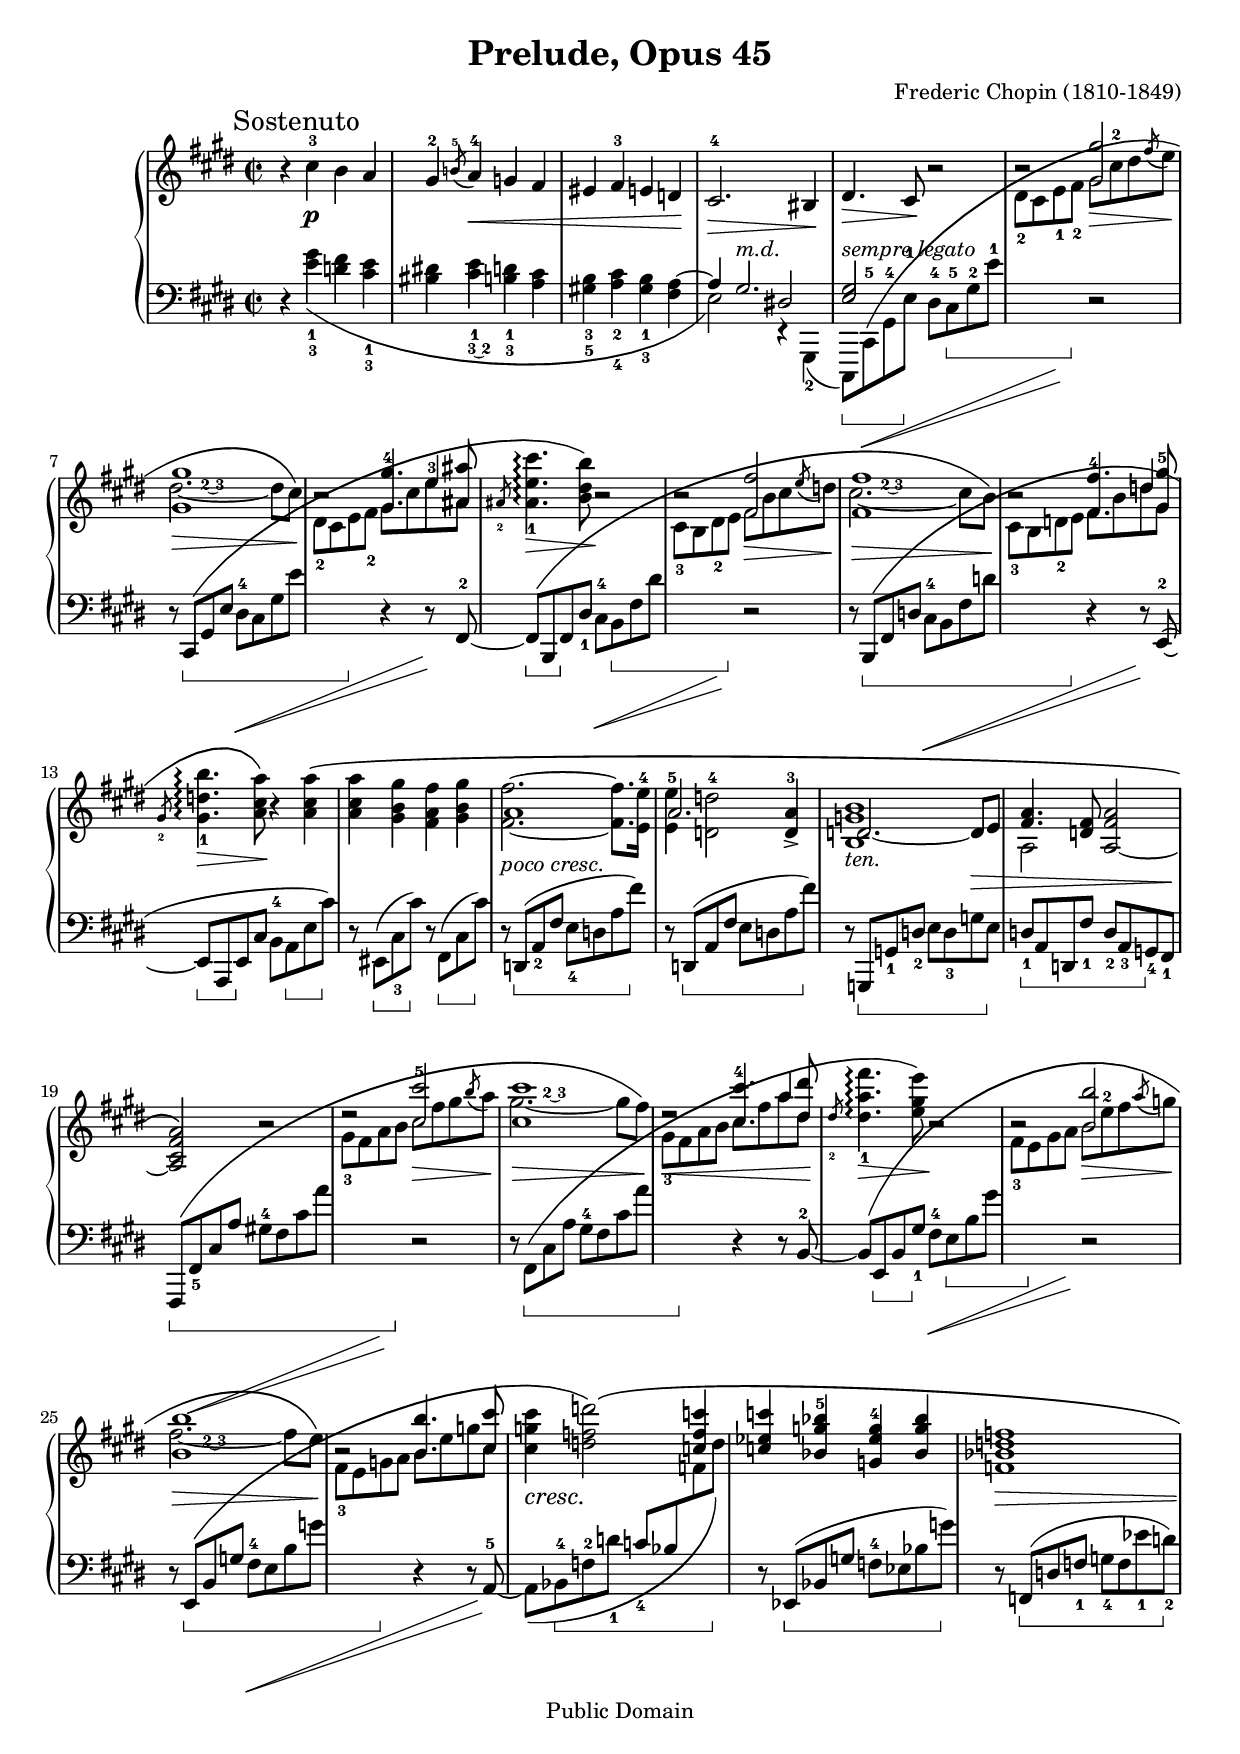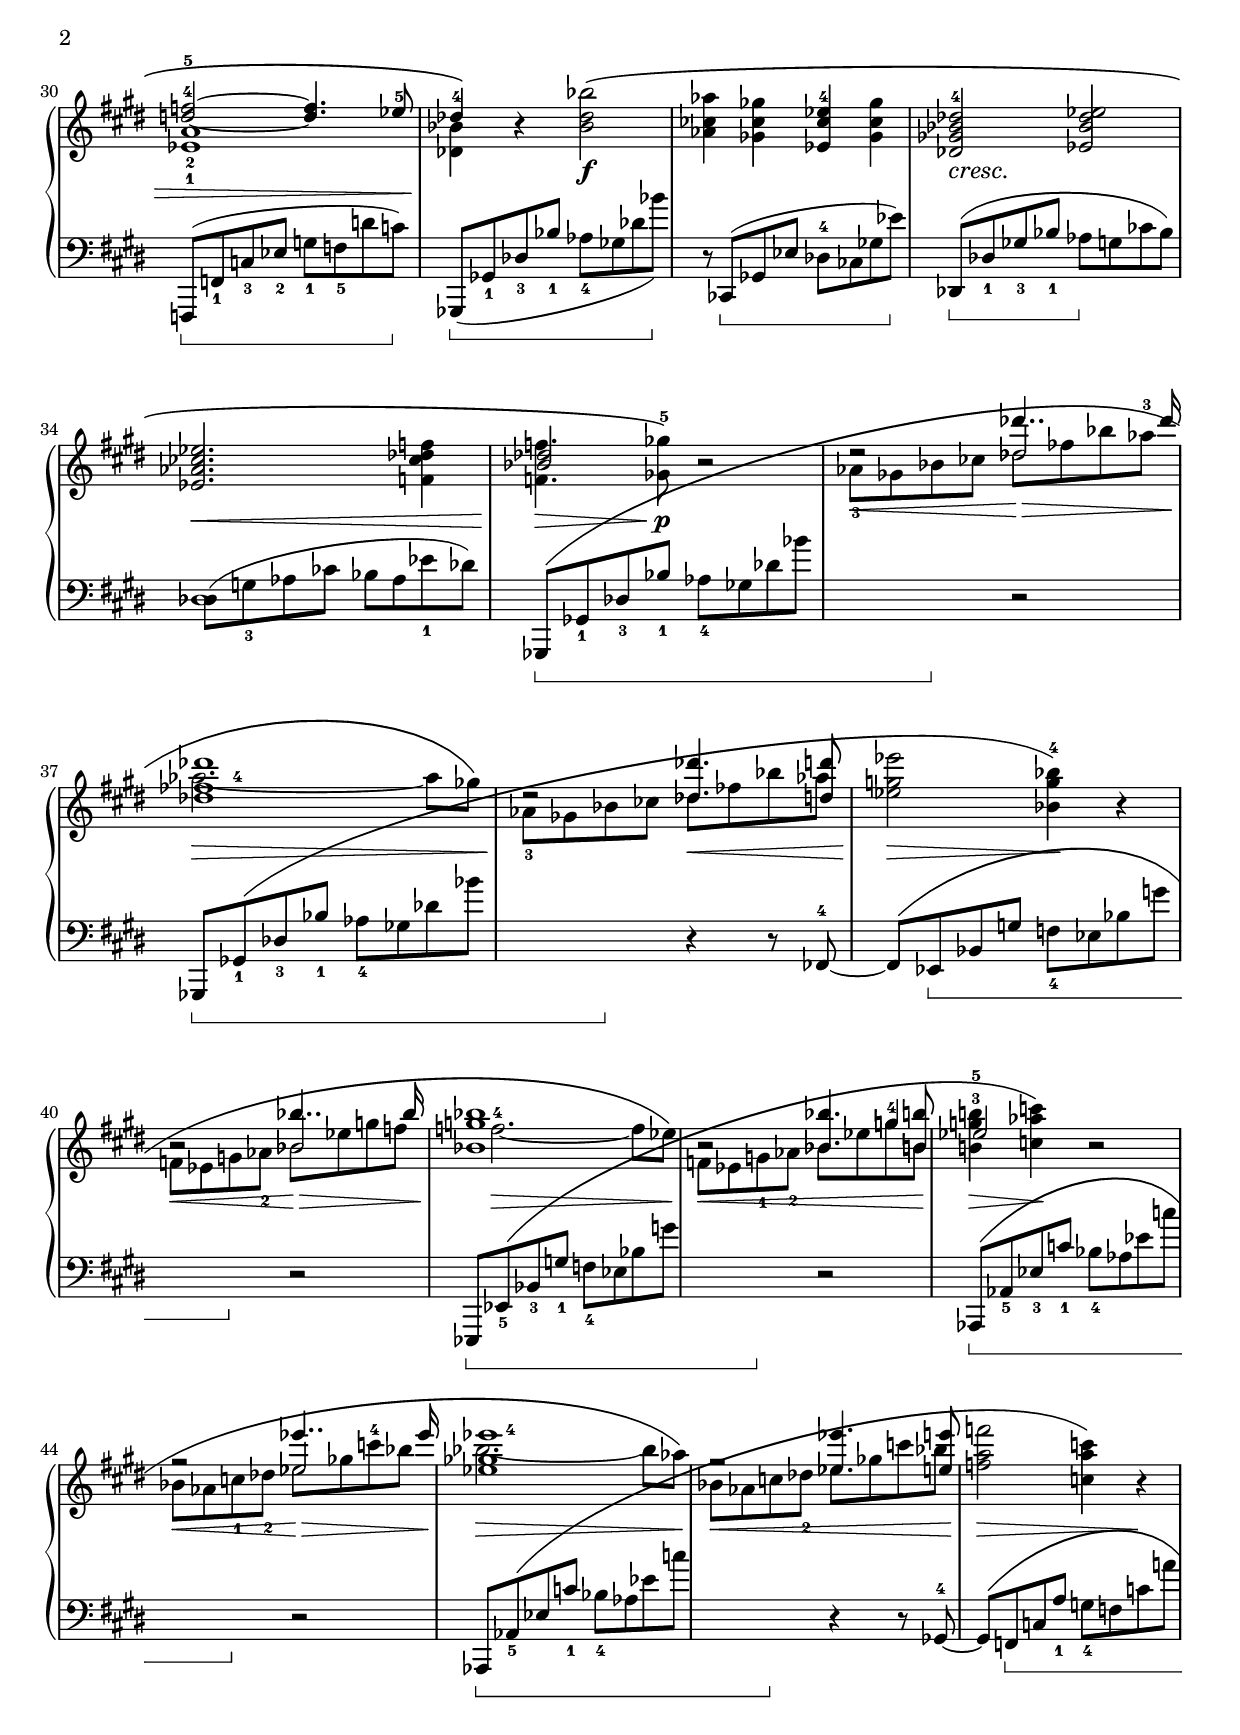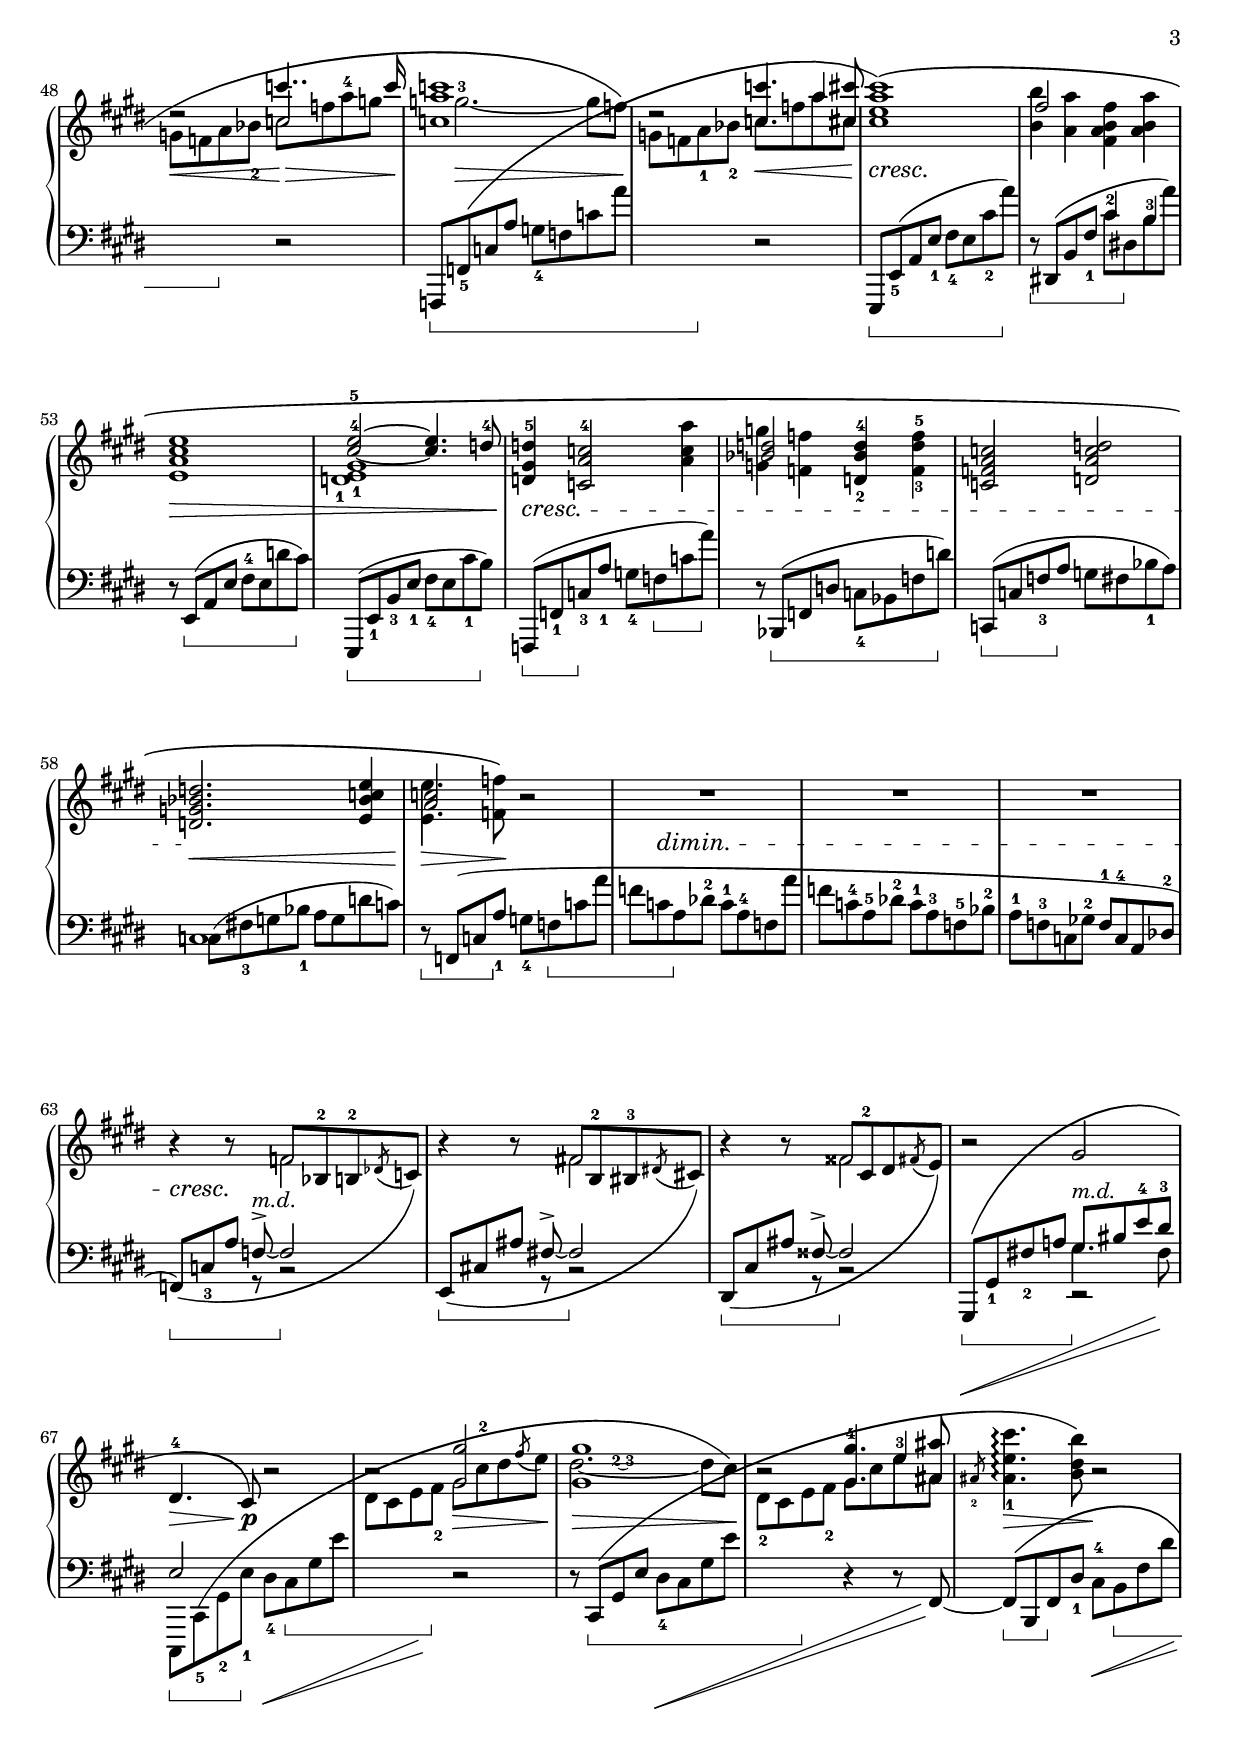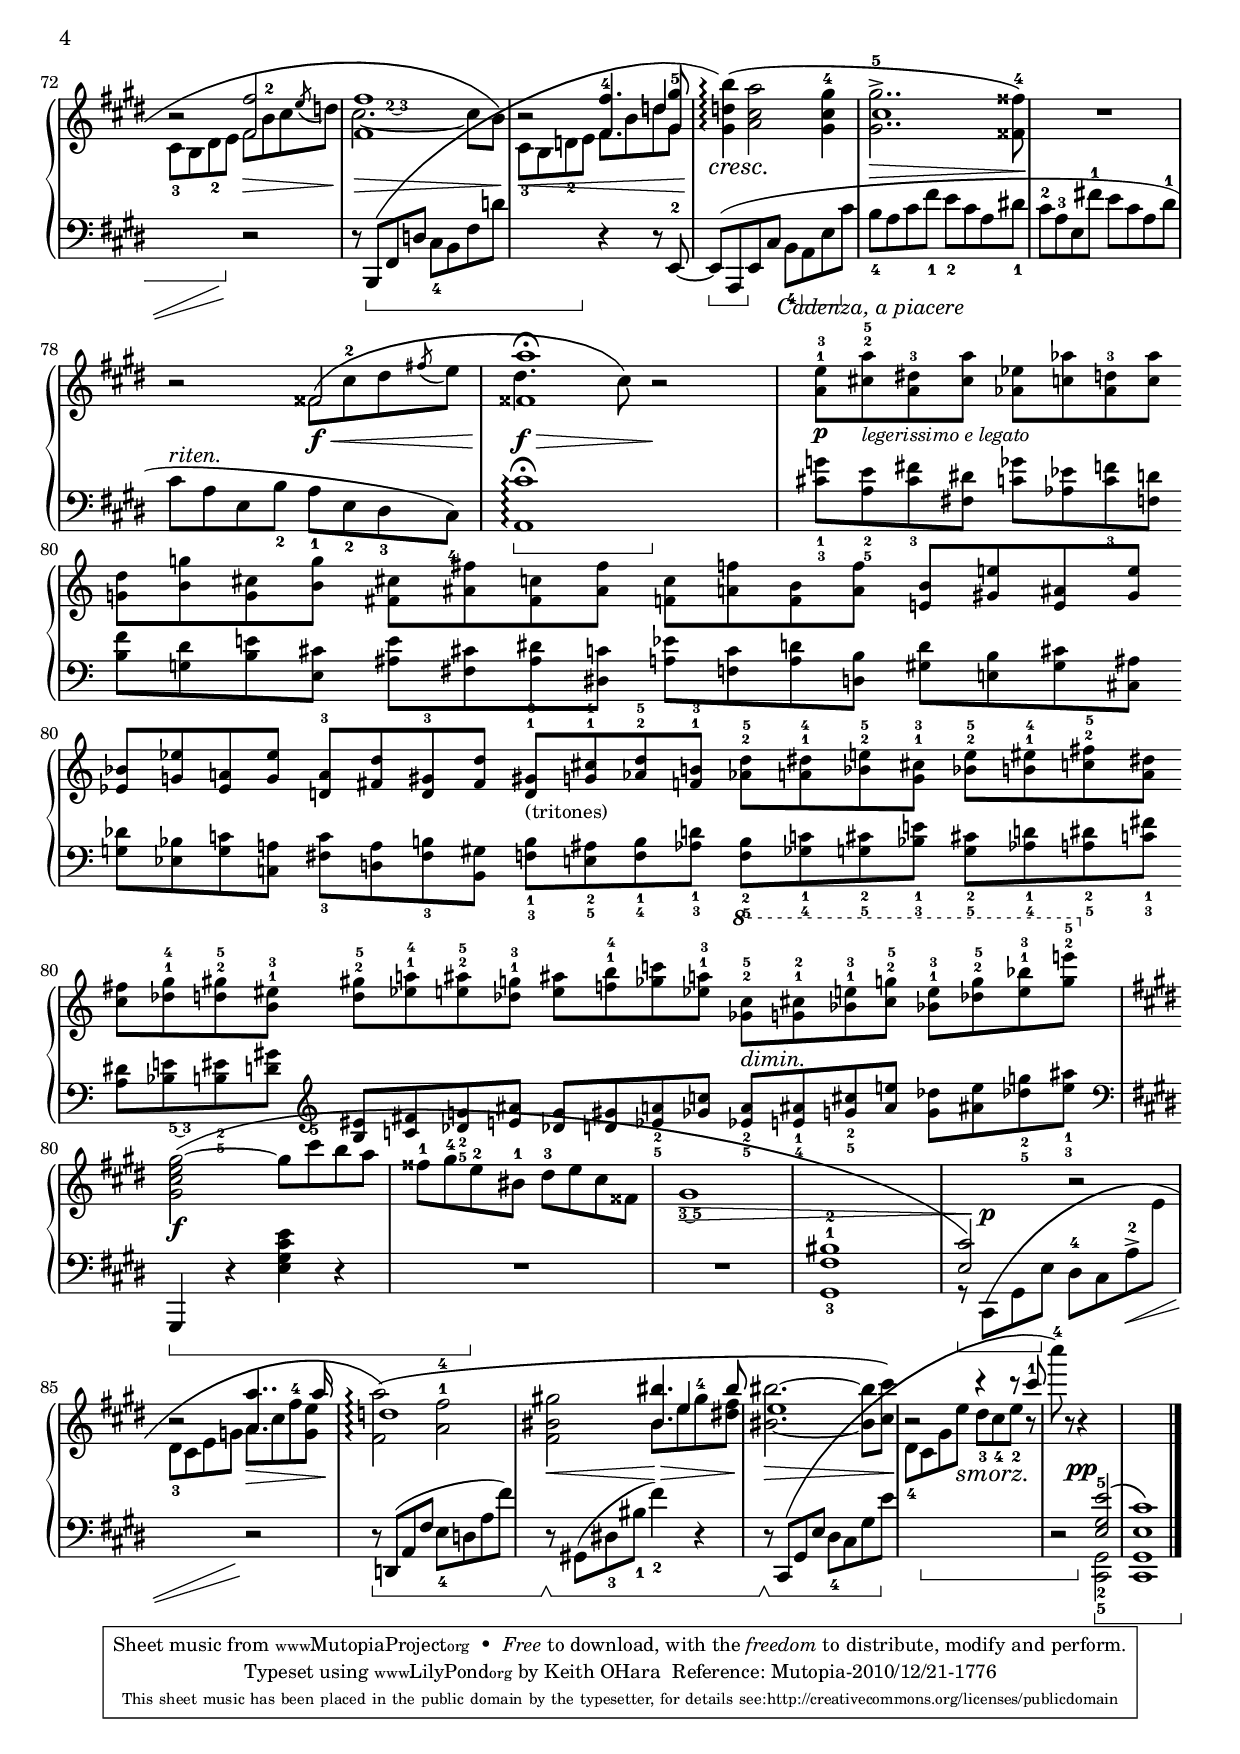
\version "2.12.3"

\header {
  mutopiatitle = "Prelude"
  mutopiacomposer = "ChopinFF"
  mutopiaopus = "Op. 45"
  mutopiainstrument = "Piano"
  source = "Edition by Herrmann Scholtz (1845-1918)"
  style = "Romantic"
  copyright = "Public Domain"
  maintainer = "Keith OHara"
  title = "Prelude, Opus 45"
  composer = "Frederic Chopin (1810-1849)"
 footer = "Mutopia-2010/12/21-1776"
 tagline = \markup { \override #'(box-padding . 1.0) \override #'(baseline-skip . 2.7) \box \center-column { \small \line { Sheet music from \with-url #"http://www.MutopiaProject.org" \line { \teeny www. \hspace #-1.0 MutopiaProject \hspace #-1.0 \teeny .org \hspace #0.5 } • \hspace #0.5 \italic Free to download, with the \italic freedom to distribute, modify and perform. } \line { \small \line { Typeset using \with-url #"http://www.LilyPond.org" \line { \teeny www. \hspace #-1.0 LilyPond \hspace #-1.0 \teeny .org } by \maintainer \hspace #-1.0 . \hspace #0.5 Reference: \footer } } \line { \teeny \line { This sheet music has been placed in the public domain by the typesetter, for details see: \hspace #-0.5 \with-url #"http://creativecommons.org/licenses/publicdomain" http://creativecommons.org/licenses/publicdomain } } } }
}

\paper {
  %{ comment out for mutopiaproject %}
    % #(set-paper-size "letter") 
    % bottom-margin = 13
    % annotate-spacing = ##t
    % ragged-right = ##t
  %{ %}
  page-count = 4
  #(layout-set-staff-size 19)
  between-system-space = 5
  between-system-padding = 0
  ragged-bottom = ##f
  ragged-last-bottom = ##f
}
\pointAndClickOff

% Definitios to override page-breaking 
myExplicitBreak = {
  \break
}
myExplicitPageBreak = {
  \pageBreak
}

%%% Definitions for brevity
% Change staff
cu = { \change Staff = "upper" }
cl = { \change Staff = "lower" }
% simpler sustain commands
ss =  \sustainOn
us =  \sustainOff
% suspend collision-resolution so that notes line up
lu = {\once \override NoteColumn #'ignore-collision = ##t }
% grace note with slashed stem but no slur following
sl = \once\override Stem #'stroke-style = #"grace"
% supress the dashed leader after "cresc"
dd = \once\override DynamicTextSpanner #'dash-period = #-1.0
% fingering slides
fingerChangeA = \markup\finger\tied-lyric#"3~2"
fingerChangeB = \markup\finger\tied-lyric#"2~3"
fingerChangeC = \markup\finger\tied-lyric#"3~5"
fingerChangeD = \markup\finger\tied-lyric#"5~3"
% temporarily let markup collide with or come inside slurs
inside = {
  \once \override TextScript #'outside-staff-priority = ##f
  \once \override TextScript #'staff-padding = #'()
}

%%% Note entry
\include "english.ly"
\parallelMusic #'(rhPrimaryA rhGreenA lhRedA lhBlueA pedalA) {
  r4 cs^3\p b a |
  s1 |
  r4 <e_3 gs_1>4_\( <d fs> <cs_3 e_1> |
  s1 |
  s1 |\noPageBreak

  gs4^2 \acciaccatura b8^5 a4^4\< g fs |
  s1 |
  \override TextScript #'avoid-slur = #'inside
  <bs ds>4 \inside <cs e_1>_\fingerChangeA <b_3 d_1> <a cs> |
  s1 |
  s1 |\noPageBreak

  es4 fs^3 e d\! |
  s1 |
  <gs!_5 b_3>4 <a_4 cs_2> <gs_3 b_1> s |
  s2 s4  <fs a>4^~ |
  s1 |\noPageBreak

  cs2.\>^4 bs4\! |
  \cl\stemUp s2 ds! |
  e2\) r4 \stemDown gs,,4_2_( |
  \stemUp a gs2.^\markup{\italic "m.d."} |
  s1 |\noPageBreak

  \barNumberCheck #5
  % Problem: dynamics and/or pedal sometimes collide with beams
  %  when a voice changes staff at the end of an auto-beamed group.
  % Workaround: mark beams explicitly where this problem occurs
  ds4.\> cs8\! r2 |
  <e gs>2 s2 |
  cs,8) cs'-5\( gs'-4 e'-1 ds-4[ cs-5 gs'-2 e'-1] |
  s1^\markup{\italic "sempre legato"} |
  s8\ss s\< s r\us s s\ss s s |\allowPageTurn

  \stemUp r2 <gs' gs'>2\> |
  s1 |
  \cu ds8_2 cs e_1 fs_2 gs8 cs^2 ds \acciaccatura fs e |
  s2 r2 |
  s8 s s r\us\! s s s s |\noPageBreak

  <gs gs'>1\> |
  \cu s4 \inside s4^\fingerChangeB s2 |
  \tieDown ds2.~ds8 cs\) |
  \stemNeutral r8 cs,,\( gs' e' ds-4[ cs gs' e'] |
  s8 s\ss s s s\< s s s |\noPageBreak

  r2\! <gs gs'^4>4. <as as'>8 |
  s2. <e''-3>4 |
  \cl\stemNeutral s8 s s s r4 r8 fs,,,8-2~ |
  \cu\stemDown ds8_2 cs e fs_2 gs8 cs e as, |
  s8 s r\us s s s s\! s |\noPageBreak

  \barNumberCheck #9
  s2\> r2\! |
  s1 |
  fs8\( b, fs' ds'_1 cs-4[ b fs' ds'] |
  \sl\grace as8_2 <as_1 e' cs'>4.\arpeggio <b ds b'>8\) s2 |
  s8\ss s r\us s s\< s\ss s s |\allowPageTurn

  r2 <fs fs'>2 \> |
  s1 |
  \cu\stemDown cs8_3 b ds_2 e fs8 b cs \acciaccatura e d |
  \cl\stemNeutral s2 r2 |
  s8 s s r\us\! s s s s |\noPageBreak

  <fs fs'>1\> |
  s4 \inside s4^\fingerChangeB s2 |
  cs2.~cs8 b\) |
  r8 b,,,8\( fs' d' cs-4[ b fs' d'] |
  s8 s\ss s s s\< s s s |\noPageBreak

  r2\! <fs fs'^4>4. <gs gs'^5>8 |
  s2 s4 d4 |
  \cl\stemNeutral s8 s s s r4 r8 e,,,-2~( |
  \cu\stemDown cs8_3 b d_2 e fs8 b d gs, |
  s8 s s r\us s s s\! s |\noPageBreak

  \barNumberCheck #13
  s4.\> s8\! r4 \stemDown<a cs a'>\( |
  s1 |
  e8 a, e' cs' b-4 a e' cs') |
  \sl\grace gs8_2 \stemNeutral <gs_1 d' b'>4.\arpeggio <a cs a'>8\) s2 |
  s8\ss s r\us s s s\ss s r\us |\noPageBreak

  <a cs a'>4 <gs b gs'> <fs a fs'> <gs b gs'> |
  s1 |
  \stemDown r8 es,,( cs'_3 cs') r fs,,( cs' cs') |
  s1 |
  s8 s\ss s r\us s s\ss s r\us |\noPageBreak

  <fs fs'>2.~<fs fs'>8. <e e'^4>16 |
  a1 |
  \stemNeutral r8^\markup{\italic "poco cresc."} d,,( a'_2 fs' e_4 d a' fs') |
  s1 |
  s8 s\ss s s s s s r\us |\noPageBreak

  <e e'-5>4 <d d'-4>2 \stemUp <d a'^3>4-> |
  a2. s4 |
  r8 d,,( a' fs' e d a' fs') |
  s1 |
  s8 s\ss s s s s s r\us |\noPageBreak

  \barNumberCheck #17
  \once\override NoteColumn #'force-hshift = #0.5
  d2.~d8\>e |
  \stemDown <b, g' b>1-\markup{\italic "ten."} |
  r8 g,,,8 g'_1 d'_2 e d_3 g e |
  s1 |
  s8 s\ss s s s s s r\us |\noPageBreak

  <fs a>4. <d fs>8 <a~ fs' a>2 |
  a2 s4 s8 s8|
  d8_1 a d, fs'_1 d_2 a_3 g_4 fs_1 |
  s1|
  s8\ss s s s s s r\us s |\noPageBreak

  <a cs fs a>2\!\) r2 |
  s1 |
  fs,8\( fs'_5 cs' a' gs!-4 fs cs' a' |
  s1 |
  s8\ss s\< s s s s s s |\allowPageTurn

  r2 <cs' cs'-5>2\> |
  s1 |
  \cu\stemDown gs8_3 fs a b cs8 fs gs \acciaccatura b a |
  \cl\stemNeutral s8 s s s r2 |
  s8 s s r\us\! s s s s |\allowPageTurn

  \barNumberCheck #21
  <cs cs'>1\> |
  s4 s4^\fingerChangeB s2 |
  gs2.~gs8 fs\) |
  r8 \stemDown fs,,8\( cs' a' gs-4 fs cs' a' |
  s8 s\ss s s s s s s |\noPageBreak

  r2\< <cs cs'-4>4. <ds ds'>8\! |
  s2 s4 \stemUp a''4 |
  \cl\stemNeutral s2 r4 r8 b,,,-2~ |
  \cu\stemDown gs8_3 fs a b cs fs a ds, |
  s8 r\us s s s s s s |\noPageBreak

  s2\> r2\! |
  s1 |
  b8\( e, b' gs'_1 fs-4 e b' gs' |
  \sl\grace ds8_2 \stemNeutral <ds_1 a' fs'>4.\arpeggio <e gs e'>8\)  s2 |
  s8 s\ss s r\us s\< s\ss s s |\allowPageTurn

  r2 <b b'>\> |
  s1 |
  \cu\stemDown fs8_3 e gs a b e-2 fs \acciaccatura a g |
  \cl\stemNeutral s8 s s s r2 |
  s8 r\us s s\! s s s s |\noPageBreak

  \barNumberCheck #25
  <b b'>1\> |
  s4 \inside s4^\fingerChangeB s2 |
  fs2.~fs8 e\) |
  r8 e,,,\( b' g' fs-4[ e b' g'] |
  s8 s\ss s s s\< s s s |\noPageBreak

  r2\! <b b'>4. <cs cs'>8|
  s1|
  s2 \cl\stemNeutral r4 r8 a,,,-5~|
  \cu\stemDown fs8_3 e g a b e g cs,|
  s8 s r\us s s s s s\! |\noPageBreak

  s4 \hideNotes d'2^\( \unHideNotes <c, f c'>4 |
  \crescTextCresc\dd\endSpanners s4\< s4 s2 |
  a8[_\( bf-4 f'-2 d'_1] c_4 bf \cu\stemDown f' d'\) |
  \stemNeutral <cs g' cs>4 <d f d'>2\) s4 \cl |
  s8 s\ss s s s s s r\us |\noPageBreak

  <c ef c'>4 <bf g' bf-5> <g ef' g-4> <bf g' bf> |
  s1|
  \cl\stemNeutral r8 ef,,,( bf' g' f-4 ef bf' g') |
  s1|
  s8 s\ss s s s s s r\us |\noPageBreak

  \barNumberCheck #29
  <f bf d f>1\> |
  s1|
  r8 f,,( d' f_1 g_4 f ef'_1 d_2) |
  s1 |
  s8 s\ss s s s s s r\us |\allowPageTurn\myExplicitPageBreak

  <d'^4 f-5>2~<d f>4. ef8-5 |
  \stemDown <ef,_1 a_2>1 |
  f,,,8( f'_1 c'_3 ef_2 g_1 f_5 d' c) |
  s1 |
  s8\ss s s s s s s r\us |\noPageBreak

  df4-4\)\! r4 \stemNeutral <bf df bf'>2\f\(|
  <df bf'>4 s4 s2 |
  gf,,8_( gf'_1 df'_3 bf'_1 af_4 gf df' bf') |
  s1|
  s8\ss s s s s s s r\us |\noPageBreak

  <af cf af'>4 <gf cf gf'> <ef cf' ef-4> <gf cf gf'> |
  s1 |
  r8 cf,,,( gf' ef' df-4 cf gf' ef') |
  s1 |
  s8 s\ss s s s s s r\us |\noPageBreak

  \barNumberCheck #33
  <df gf bf df-4>2 <ef bf' df ef> |
  \dd s2\< s2\! |
  df,,8( df'_1 gf_3 bf_1 af g cf bf) |
  s1 |
  s8\ss s s s r\us s s s |\noPageBreak

  <ef af cf ef>2.\< <f cf' df f>4 |
  s1 |
  df,8( g_3 af cf bf af ef'_1 df) |
  \shiftOnn df,,1 |
  s1 |\noPageBreak

  \stemDown <f f'>4.\> <gf gf'-5>8\p \) r2|
  \stemUp <bf' df>2 s2 |
  gf,,,8\( gf'_1 df'_3 bf'_1 af_4 gf df' bf' |
  s1 |
  s8\ss s s s s s s s |\allowPageTurn

  \stemUp r2 df' |
  s2 \lu df'4.. df16 |
  \cu\stemDown af8_3\< gf bf cf df\> ff bf af^3 |
  \cl\stemNeutral s2 r2 |
  s8 s r\us s s2 |\noPageBreak

  \barNumberCheck #37
  <df ff df'>1 |
  s8 s^\markup\finger"4" s4 s2 |
  af2.\>~af8 gf\) |
  gf,,8 gf'_1\( df'_3 bf'_1 af_4 gf df' bf' |
  s1\ss | \noBreak

  r2 <df df'>4. <d d'>8 |
  s1|
  s2\! \cl\stemNeutral r4 r8 ff,,,8-4~ |
  \cu\stemDown af8_3 gf bf cf df\< ff bf af |
  s8 s r\us s s2 |\noPageBreak

  s1 |
  s1 |
  ff8\( ef bf' g' f_4 ef bf' g' |
  \stemNeutral <ef g ef'>2\> <bf g' bf-4>4\)\! r4 |
  s8 s\ss s s s2 |\allowPageTurn

  r2 bf |
  s2 \lu bf4.. bf16\! |
  \cu\stemDown f8\< ef g af_2 bf\> ef g f |
  \cl\stemNeutral s2 r2 |
  s8 s r\us s s2 |\noPageBreak

  \barNumberCheck #41
  <bf g' bf>1 |
  s1 |
  f2.^4\>~f8 ef\) |
  ef,,,,8 ef'_5\( bf'_3 g'_1 f_4 ef bf' g' |
  s1\ss |\noPageBreak

  r2 <bf bf'>4. <b b'>8 |
  s2 s4 g^4 |
  s2\! \cl\stemNeutral r2 |
  \cu\stemDown f8\< ef g_1 af_2 bf ef g b, |
  s8 s r\us s s2 |\noPageBreak

  ef2 r2 |
  s1 |
  af,,,,8\( af'_5 ef'_3 c'_1 bf_4 af ef' c' |
  \stemNeutral <b! g'^3 b!^5>4\> <c af' c>4\)\! s2 |
  s8\ss s s s s2 |\allowPageTurn

  r2 ef |
  s2 \lu ef'4.. ef16\! |
  \cu\stemDown bf8\< af c_1 df_2 ef\> gf c^4 bf |
  \cl\stemNeutral s2 r2 |
  s8 s r\us s s2 |\noPageBreak

  \barNumberCheck #45
  <ef gf ef'>1 |
  s8 s^\markup\finger"4" s4 s2 |
  bf2.\>~bf8 af\) |
  af,,,8 af'\(_5 ef' c'_1 bf_4 af ef' c' |
  s1\ss |\noPageBreak

  r2 <ef ef'>4. <e e'>8 |
  s1|
  s2\! \cl\stemNeutral r4 r8 gf,,,8-4~ |
  \cu\stemDown bf8\< af c df_2 ef gf c bf |
  s8 s r\us s s2 |\noPageBreak

  s1 |
  s1 |
  gf8\( f c' a'_1 g_4 f c' a' |
  \stemNeutral <f a f'>2\> <c a' c>4\) r4\! |
  s8 s\ss s s s2 |\allowPageTurn\myExplicitPageBreak

  r2 c |
  s2 \lu c4.. c16\! |
  \cu\stemDown g8\< f a <bf_2> c\> f a^4 g |
  \cl\stemNeutral s2 r2 |
  s8 s r\us s s2 |\noPageBreak

  \barNumberCheck #49
  <c a' c>1 |
  s1 |
  g2.^3\>~g8 f\) |
  f,,,,8 f'_5\( c' a' g_4 f c' a' |
  s1\ss |\noPageBreak

  r2 <c c'>4.\< <cs cs'>8 |
  s2 s4 a |
  s2\! \cl\stemNeutral r2 |
  \cu\stemDown g8\! f a_1 bf_2 c f a cs, |
  s8 s r\us s s2 |\noPageBreak

  \hideNotes\lu cs'1\!^\( \unHideNotes |
  \crescTextCresc\dd\endSpanners s8\< s s4 s2 |
  e,,,,8[ e'_5( a e'_1] fs_4 e cs'_2 a') |
  <cs e a cs>1\)|
  s8\ss s s s s s s r\us |\allowPageTurn

  \stemNeutral <b, b'>4 <a a'> <fs a b fs'> <a b a'> |
  \stemUp fs2 s2|
  r8 ds,,,!( b' fs'_1 cs'-2 ds,! b'-3 a') |
  \cl \stemUp s2 cs,4 b |
  s8\ss s s s s r\us s s |\noPageBreak

  \barNumberCheck #53
  <e a cs e>1 \> |
  s1|
  r8 e,,( a e' fs-4 e d' cs) |
  s1|
  s8 s\ss s s s s s r\us |\allowPageTurn

  \stemUp <cs'^4 e^5>2~<cs e>4. d8-4 \stemNeutral |
  \cu\stemDown <d,_1 e_1 gs>1 |
  e,,,8( e'_1 b'_3 e_1 fs_4 e cs'_1 b) |
  s1 |
  s8\ss s s s s s s r\us |\noPageBreak

  <d, gs d'-5>4\! <c a' c-4>2 <a' c a'>4 |
  s4\< s4 s2 |
  f,,8( f'_1 c'_3 a'_1 g_4 f c' a') |
  s1 |
  s8\ss s r\us s s s\ss s r\us |\noPageBreak

  <g g'>4 <f f'> <d bf'-2 d-4> <f d'-3 f-5> |
  \stemUp <bf' d>2 s2 |
  r8 bf,,,( f' d' c_4 bf f' d') |
  s1 |
  s8 s\ss s s s s s r\us |\noPageBreak

  \barNumberCheck #57
  <c f a c>2 <d a' c d> |
  s1 |
  c,,8( c' f_3 a g fs bf_1 a) |
  s1 |
  s8\ss s s r\us s s s s |\noPageBreak

  <d g bf d>2.\< <e bf' c e>4 |
  s1 \! |
  c,8( fs!_3 g bf_1 a g d' c) |
  \stemUp c,1 |
  s1 |\noPageBreak

  \stemDown <e e'>4.\> <f f'>8\!\) r2|
  <a c>2 s2 |
  r8 f,,( c' a'_1 g_4 f c' a' |
  s1 |
  s8\ss s s r\us s s\ss s s |\allowPageTurn

  R1 |
  \set decrescendoText = \markup{\italic "dimin."}
  \set decrescendoSpanner = #'text
  s8 s\> s4 s2 |
  f8 c a df-2 c-1 a-4 f a' |
  s1 |
  s8 s r\us s s s s s |\allowPageTurn

  \barNumberCheck #61
  R1 |
  s1 |
  f8 c-4 a-5 df-2 c-1 a-3 f-5 bf-2 |
  s1 |
  s1 |\allowPageTurn

  R1 |
  s1 |
  a8-1 f-3 c gf'-2 f-1 c-4 a df-2 |
  s1 |
  s1 |\allowPageTurn

  \stemDown r4 r8 s8 f2 |
  \dd\endSpanners s4\< s8 \cl f,8^>^\markup\italic"m.d."~f2 |
  \hideNotes\stemDown f,8\!) \unHideNotes s4 r8 r2|
  \cl\stemNeutral f,8\( c'_3 a' s \cu f'[ bf,-2 b-2 \acciaccatura df c\)] |
  s2\ss s2\us |\noPageBreak

  r4 r8 s8 fs2 |
  s4 s8 fs8^>~fs2 |
  s8 s s r8 r2 |
  \cl e,,8\( cs' as' s \cu fs'[ b,-2 bs-3 \acciaccatura ds cs\)] |
  s2\ss s2\us |\noPageBreak

  r4 r8 s8 fss2 |
  s4 s8 fss8^>~fss2 |
  s8 s s r8 r2 |
  \cl ds,,8\( cs' as' s \cu fss'[ cs-2 ds \acciaccatura fs e\)] |
  s2\ss s2\us |\noPageBreak

  r2 \stemUp\cl gs,8[^\markup\italic"m.d." bs e^4 ds^3] \cu |
  s2 \stemDown gs4. fs8 |
  s2 \stemDown r2 |
  \cl\stemNeutral gs,,,8[^\( gs'_1 fs'_2 a] \cu gs'2 |
  s8\ss\< s s s s\us s s s |\noPageBreak

  \barNumberCheck #67
  \stemNeutral s4.\> s8\p r2 |
  \stemUp e2 s2 \cu |
  \stemDown cs,8 cs'_5\( gs'_2 e'_1 ds_4[ cs gs' e'] |
  \stemNeutral ds4.-4 cs8\) s2 \cl |
  s8\ss\! s s r\us s\< s\ss s s |\allowPageTurn

  \stemUp r2 <gs gs'>2\> |
  s1 |
  \cu ds8 cs e fs_2 gs8 cs^2 ds \acciaccatura fs e |
  s2 r2 |
  s8 s s r\us\! s s s s |\noPageBreak

  <gs gs'>1\> |
  s4 \inside s4^\fingerChangeB s2 |
  \tieDown ds2.~ds8 cs\) |
  r8 cs,,\( gs' e' ds_4[ cs gs' e'] |
  s8 s\ss s s s\< s s s |\noPageBreak

  r2\! <gs gs'-4>4. <as as'>8 |
  s2. e''4 |
  \cl\stemNeutral s8 s s s r4 r8 fs,,,8~ |
  \cu\stemDown ds8_2 cs e fs_2 gs8 cs e^3 as, |
  s8 s r\us s s s s s\! |\noPageBreak

  \barNumberCheck #71
  s2\> r2\! |
  s1 |
  fs8\( b, fs' ds'_1 cs-4[ b fs' ds'] |
  \sl\grace as8_2 <as_1 e' cs'>4.\arpeggio <b ds b'>8\) s2 |
  s8\ss s r\us s s\< s\ss s s |\allowPageTurn\myExplicitPageBreak

  r2 <fs fs'>2 \> |
  s1 |
  \cu\stemDown cs8_3 b ds_2 e fs8 b^2 cs \acciaccatura e d |
  \cl\stemNeutral s2 r2 |
  s8 s s r\us\! s s s s |\noPageBreak

  <fs fs'>1\> |
  s4 \inside s4^\fingerChangeB s2 |
  cs2.~cs8 b\) |
  r8 b,,,8\( fs' d' cs_4[ b fs' d'] |
  s8 s\ss s s s s s s |\noPageBreak

  r2\< <fs fs'-4>4. <gs gs'-5>8 |
  s2 s4 d4 |
  \cl\stemNeutral s8 s s s r4 r8 e,,,-2~ |
  \cu\stemDown cs8_3 b d_2 e fs8 b d gs, |
  s8 s s r\us s s s s |\noPageBreak

  \barNumberCheck #75
  \stemNeutral <gs d' b'>4\(\arpeggio\! <a cs a'>2 <gs cs gs'-4>4 |
  \dd\endSpanners s4\< s4\! s2 |
  e8[( a, e' cs'] b_4 a e' cs' |
  \hideNotes\stemUp b'2\) \unHideNotes s2 |
  s8\ss s r\us s s s\ss s r\us |\noPageBreak

  <gs gs'-5>2..->\> <fss fss'-4>8\)\! |
  cs1 |
  b8_4 a cs fs_1 e_2 cs a ds!_1 |
  s1 |
  s1 |\noPageBreak

  R1 |
  s1 |
  cs8-2 a-3 e fs'-1 e cs a ds-1 |
  s1 |
  s1 |\allowPageTurn\myExplicitBreak

  r2 \stemDown fss8\(\f\< cs'^2 ds \acciaccatura fs e |
  s2 fss,2 |
  cs8^\markup{\italic "riten."} a e b'_2 a_1 e_2 ds_3 cs_4) |
  s1 |
  s1 |\noPageBreak

  \barNumberCheck #79
  ds4.\f\> cs8\) \stemUp r2\! |
  <fss a'>1-\fermata |
  <a cs'>1-\fermata \arpeggio |
  s1 \cl |
  s2\ss s2\us |\allowPageTurn

}
rhCadenza = \relative c'' {
  \cadenzaOn
  \stemNeutral
  <a^1 e'^3>8[\p
     <cs!^2 a'^5>_\markup{\italic "legerissimo e legato"}
        <a ds!^3> <cs a'>]
  <af! ef'!>[  <c af'!>    <af d^3>  <c af'>]  \bar""\noPageBreak
  <g d'>[      <b g'>      <g cs!>   <b g'>]   \bar""\noPageBreak
  <fs! cs'!>[  <as! fs'!>  <fs c'>   <as fs'>] \bar""\noPageBreak
  <f c'>[      <a f'>      <f b>     <a f'>]   \bar""\noPageBreak
  <e b'>[      <gs! e'>    <e as>    <gs e'>]  \bar""\noPageBreak\myExplicitBreak
  <ef! bf'!>[  <g ef'!>    <ef a>    <g ef'>]  \bar""\noPageBreak
  <d a'^3>[    <fs! d'>    <d gs!^3> <fs d'>]  \bar""\noPageBreak

  <d^1 gs!^3>[ _"(tritones)"
        <g^1 cs!^4> <af!^2 d^5> <f^1 b^3>]          \bar""\noPageBreak
  <af!^2 d^5>[ <a^1 ds!^4> <bf!^2 e^5> <g^1 cs!^3>]  \bar""\noPageBreak
  <bf!^2 e^5>[ <b^1 es!^4> <c^2 fs!^5> <a ds!>]      \bar""\noPageBreak
  <c fs!>[     <df!^1 g^4> <d^2 gs!^5> <b^1 es!^3>]  \bar""\noPageBreak
  <d^2 gs!^5>[ <ef!^1 a^4> <e^2 as!^5> <df!^1 g^3>]  \bar""\noPageBreak
  <e as!>[     <f^1 b^4>   <gf! c>     <ef!^1 a^3>]  \bar""\noPageBreak
  \ottava #1
  \set decrescendoText = \markup{\italic "dimin."}
  \set decrescendoSpanner = #'text \dd
  <gf!^2 c^5>[\> <g^1 cs!^2> <bf!^1 e^3> <cs^2 g'^5>]\! \bar""\noPageBreak
  <bf!^1 e^3>[ <df!^2 g^5> <e^1 bf'!^3><g^2  e'!^5>]  \bar "|"
  \ottava #0
  \dimHairpin
  \cadenzaOff
}
lhCadenza = \relative c' {
  \stemNeutral
  <cs!_3 g'_1>8[ <a_5 e'_2><cs_3 fs!>  <fs,! ds'!>]
  <c'  gf'>[   <af! ef'!>  <c_3 f>     <f, d'>]
  <b   f'>[    <g   d'>    <b e>       <e, cs'!>]
  <as!  e'>[   <fs! cs'!>  <as ds!>    <ds,! c'>]
  <a' ef'!>[   <f c'>      <a d>       <d, b'>]
  <gs ! d'>[   <e b'>      <gs cs!>    <cs,! as'!>]
  <g' df'!>[   <ef! bf'!>  <g c>       <c, a'>]
  <fs!_3  c'>[ <d a'>      <fs_3 b>    <b, gs'!>]

  <f'_3 b_1>[  <e_5 as!_2> <f_4 b_1>   <af!_3 d_1>]
  <f_5 b_2>[   <gf!_4 c_1> <g_5 cs!_2> <bf!_3 e_1>]
  <g_5 cs!_2>[ <af!_4 d_1> <a_5 ds!_2> <c_3 fs!_1>]
  <a ds!>[     <bf! e>     <b_5 es_2>   <d gs!>]
  \clef treble
  <b es!>[     <c fs!>     <df!_5 g_2> <e as!>]
  <df! g>[     <d gs!>     <ef!_5 a_2> <gf! c>]
  <ef!_5 a_2>[ <e_4 as!_1> <g_5 cs!_2> <as e'>]
  <g df'!>[    <as! e'>    <df!_5 g_2> <e_3 as!_1>]
  \clef bass
  \key cs \minor
}

\parallelMusic #'(rhPrimaryB rhGreenB lhRedB lhBlueB pedalB) {

  \once\override PhrasingSlur  #'height-limit = #12
  \stemNeutral <gs cs e gs>2^\fingerChangeD\(\f~ gs'8 cs-5 b a |
  s1 |
  s1 |
  \stemNeutral gs,,,,4 r <e'' gs cs e> r |
  s1\ss |\noPageBreak

  fss8-1 gs-4 e-2 bs-1 ds-3 e cs fss, |
  s1 |
  s1 |
  R1 |
  s8 s r\us s s2 |\noPageBreak

  gs1_\fingerChangeC |
  s1 |
  s1 |
  R1^\> |
  s1 |\noPageBreak

  \cl\stemUp <fs,^1 bs^2>1 |
  s1 |
  s1 |
  \stemDown gs,1_3 |
  s1 |\noPageBreak

  <e cs'>2 \) \cu\stemUp r2 |
  s1 |
  s1 |
  r8 cs,[^\p\( gs' e'] ds-4[ cs a'-2-> \cu e'] |
  s8\ss s s r\us s s s\< s |\allowPageTurn\myExplicitBreak

  r2 a''4..\> a16\! |
  s2 \lu\stemUp a4. s8 |
  s2 r2 |
  ds8_3 cs e g a cs fs^4 <g, e'> |
  s8 s s s\! s2 |\noPageBreak

  \stemDown <fs, a'>2\( \arpeggio <a^1 fs'^4> |
  \once\override Staff.AccidentalPlacement #'right-padding = #0.6
  \once\override NoteColumn #'force-hshift = #0.5
  d1 |
  r8 d,8( a' fs' e_4 d a' fs') |
  \shiftOff \hideNotes\stemUp a'2\) \unHideNotes s2 |
  s1\ss |\noPageBreak

  <fs bs gs'!>2\< \stemUp <bs bs'>4.\> bs'8 |
  s2 s8 \stemUp e4 s8 |
  r8 gs,,!( ds'_3 bs'_1 fs'4_2) r4 |
  \stemDown s2 bs,8 e gs^4 <ds fs> |
  s1\us\ss |\noPageBreak

  \stemDown <bs, bs'>2.\>~<bs bs'>8 <cs cs'>8\!\) |
  e1 |
  r8 cs,,\( gs' e' ds_4 cs gs' e' |
  s1 |
  s8\us\ss s s s s s s s\us |\noPageBreak

  \stemUp r2\! r4 r8 cs'^1 |
  s1 |
  \set decrescendoText = \markup{\italic "smorz."}
  \set decrescendoSpanner = #'text
  \cu\stemDown ds8_4 cs gs' \dd\endSpanners e'\> ds_3 cs_4 e_2 r8 |
  s1 |
  s8 s\ss s s s2 |\noPageBreak

  \stemNeutral s8 r8 r4 \cl\stemUp <e,,, gs e'^5>2^\( |
  s1 |
  cs''8^4\) s8 s4\pp s2 |
  \cl r2 <cs,,,_5 gs'_2>2 |
  s4 r4\us s4\ss s4 |\noPageBreak

  <e cs'>1\) |
  s1 |
  s1 |
  <cs gs'>1 |
  s1 |
}

%%% Definitions affecting typesetting style
% shaping for the long slurs on the rising cross-staff phrases
bigSlur = {
  \override PhrasingSlur  #'height-limit = #10
  \override PhrasingSlur  #'eccentricity = #2
}
% upward slanting dynamics, if desired
%% Place dynamics in last priority, otherwise the pedal marks are
%%  set outside where the hairpins would have been before rotation
rotDyn = {
  \override DynamicLineSpanner #'outside-staff-priority = #2000
  \override Hairpin #'rotation = #'(20 -1.2 0)
}

%%% Score block
% showLastLength = R1*16
\score {
  \new PianoStaff
  <<
    \override Score.RehearsalMark #'self-alignment-X = #LEFT
    \override Score.SpacingSpanner #'shortest-duration-space = #1.5
    \set PianoStaff.extraNatural = ##f
    \new Staff = "upper" {
      % space dynamics uniformly away from staff
      \override Staff.DynamicLineSpanner #'staff-padding = #2.5
      \time 2/2
      \clef treble
      \key cs \minor
      #(set-accidental-style 'piano 'Score)
      <<
	\new Voice = "primary" \relative c'' {
	  \shiftOff  
	  \mark "Sostenuto"
	  \rhPrimaryA
	  \mark \markup{\italic\normalsize "Cadenza, a piacere"}
	  % Supress the key signature at breaks within the cadenza, 
	  %  as it is not helpful in this dodecaphonic section.
	  % Note that all sharps and flats been entered as forced
	  %  accidentals so they are printed even if in the key sig
	  % Alternatively, this section could be set in C major
	  %  with no change in the accidentals printed
	  \override PianoStaff.KeySignature #'break-visibility = #all-invisible
	  \small
	  % \override Score.Fingering #'staff-padding = #'()
	  \override Score.Fingering #'add-stem-support = ##t
	  \rhCadenza
	  \revert Score.Fingering #'add-stem-support
	  \normalsize
	  \revert PianoStaff.KeySignature #'break-visibility
	  % Remind the reader of the key, and supress accidentals 
	  %  that merely cancel those in the cadenza
	  \key cs \minor 
	  \rhPrimaryB
	  \bar "|."
	}
	\new Voice ="green" \relative c {
	  %{colorize} \override NoteHead #'color = #green %}
	  \shiftOn
	  \mergeDifferentlyHeadedOn
	  \mergeDifferentlyDottedOn
	  \rhGreenA
	  #(ly:export (skip-of-length rhCadenza))
	  \rhGreenB
	}
      >>
    }
    \new Staff = "lower" {
      \clef bass
      \key cs \minor
      <<
	\new Voice = "red" \relative c' {
	  %{colorize} \override NoteHead #'color = #red %}
	  \shiftOn
	  \bigSlur
	  \lhRedA
	  \small
	  \lhCadenza
	  \normalsize
	  % Remind the reader of the key, and supress accidentals 
	  %  that merely cancel those in the cadenza
	  \key cs \minor 
	  \lhRedB
	}
	\new Voice = "blue" \relative f  {
	  %{colorize}  \override NoteHead #'color = #blue %}
	  \shiftOn
	  \mergeDifferentlyHeadedOn
	  \mergeDifferentlyDottedOn
	  \bigSlur
	  \lhBlueA
	  #(ly:export (skip-of-length lhCadenza))
	  \lhBlueB
	}
	\new Voice = "pedal" \relative c {
	  % Problem: pedaling brackets need a placed note or rest 
	  %    at the pedal release point (i.e., not R1 or s8)
	  % Workaround: place dummy r8 rests in the pedal voice
	  %    Make these rests invisible and take no space
	  \override Rest #'stencil = ##f
	  \override Rest #'Y-extent = #'(+inf.0 . -inf.0)
	  \set Staff.pedalSustainStyle = #'bracket
	  \rotDyn
	  \pedalA
	  #(ly:export (skip-of-length lhCadenza))
	  \pedalB
	}
      >>
    }
  >>
  \layout {
  }
  \midi {
    %% Remove the dynamics from the midi output
    \context {
      \Voice
      \remove "Dynamic_performer"
      \remove "Piano_pedal_performer"
    }
    \context {
      \Score
      tempoWholesPerMinute = #(ly:make-moment 60 2)
    }
  }
}


